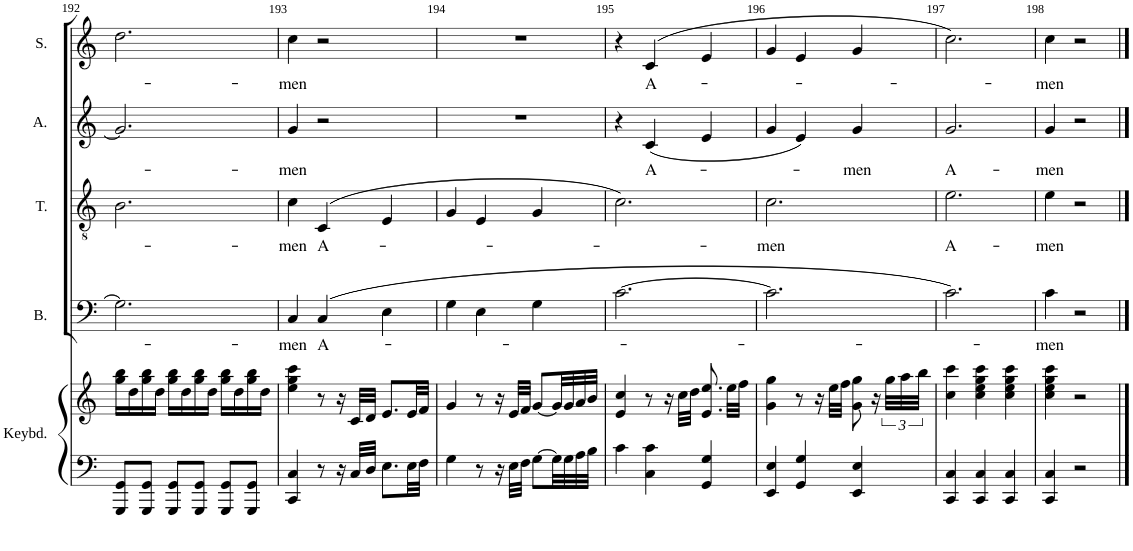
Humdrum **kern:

**kern	**kern	**kern	**text	**kern	**text	**kern	**text	**kern	**text
*part5	*part5	*part4	*part4	*part3	*part3	*part2	*part2	*part1	*part1
*staff6	*staff5	*staff4	*staff4	*staff3	*staff3	*staff2	*staff2	*staff1	*staff1
*I"Keyboard	*	*I"Bass	*	*I"Tenor	*	*I"Alto	*	*I"Soprano	*
*I'Keybd.	*	*I'B.	*	*I'T.	*	*I'A.	*	*I'S.	*
!!LO:PB:g=z
*clefF4	*clefG2	*clefF4	*	*clefGv2	*	*clefG2	*	*clefG2	*
*k[]	*k[]	*k[]	*	*k[]	*	*k[]	*	*k[]	*
*M3/4	*M3/4	*M3/4	*	*M3/4	*	*M3/4	*	*M3/4	*
=192	=192	=192	=192	=192	=192	=192	=192	=192	=192
8GGG/ 8GG/L	16gg\ 16bb\LL	2.G\]	.	2.B\	.	2.g/]	.	2.dd\	.
.	16dd\	.	.	.	.	.	.	.	.
8GGG/ 8GG/J	16gg\ 16bb\	.	.	.	.	.	.	.	.
.	16dd\JJ	.	.	.	.	.	.	.	.
8GGG/ 8GG/L	16gg\ 16bb\LL	.	.	.	.	.	.	.	.
.	16dd\	.	.	.	.	.	.	.	.
8GGG/ 8GG/J	16gg\ 16bb\	.	.	.	.	.	.	.	.
.	16dd\JJ	.	.	.	.	.	.	.	.
8GGG/ 8GG/L	16gg\ 16bb\LL	.	.	.	.	.	.	.	.
.	16dd\	.	.	.	.	.	.	.	.
8GGG/ 8GG/J	16gg\ 16bb\	.	.	.	.	.	.	.	.
.	16dd\JJ	.	.	.	.	.	.	.	.
=193	=193	=193	=193	=193	=193	=193	=193	=193	=193
!	!	!	!LO:LY:b	!	!LO:LY:b	!	!LO:LY:b	!	!LO:LY:b
4CC/ 4C/	4ee\ 4gg\ 4ccc\	4C/	men	4c\	men	4g/	-men	4cc\	men
!	!	!	!LO:LY:b	!	!LO:LY:b	!	!	!	!
8r	8r	(4C/	A-	(4C/	A-	2r	.	2r	.
16r	16r	.	.	.	.	.	.	.	.
32C/LLL	32c/LLL	.	.	.	.	.	.	.	.
32D/JJJ	32d/JJJ	.	.	.	.	.	.	.	.
8.E\L	8.e/L	4E\	.	4E/	.	.	.	.	.
32E\LL	32e/LL	.	.	.	.	.	.	.	.
32F\JJJ	32f/JJJ	.	.	.	.	.	.	.	.
=194	=194	=194	=194	=194	=194	=194	=194	=194	=194
4G\	4g/	4G\	.	4G/	.	2.r	.	2.r	.
8r	8r	4E\	.	4E/	.	.	.	.	.
16r	16r	.	.	.	.	.	.	.	.
32E\LLL	32e/LLL	.	.	.	.	.	.	.	.
32F\JJJ	32f/JJJ	.	.	.	.	.	.	.	.
[8G\L	[8g/L	4G\	.	4G/	.	.	.	.	.
32G\LL]	32g/LL]	.	.	.	.	.	.	.	.
32G\	32g/	.	.	.	.	.	.	.	.
32A\	32a/	.	.	.	.	.	.	.	.
32B\JJJ	32b/JJJ	.	.	.	.	.	.	.	.
=195	=195	=195	=195	=195	=195	=195	=195	=195	=195
4c\	4e/ 4cc/	[2.c\	.	2.c\)	.	4r	.	4r	.
!	!	!	!	!	!	!	!LO:LY:b	!	!LO:LY:b
4C\ 4c\	8r	.	.	.	.	(4c/	A-	(4c/	A-
.	16r	.	.	.	.	.	.	.	.
.	32cc\LLL	.	.	.	.	.	.	.	.
.	32dd\JJJ	.	.	.	.	.	.	.	.
4GG/ 4G/	8.e/ 8.ee/	.	.	.	.	4e/	.	4e/	.
.	32ee\LLL	.	.	.	.	.	.	.	.
.	32ff\JJJ	.	.	.	.	.	.	.	.
=196	=196	=196	=196	=196	=196	=196	=196	=196	=196
!	!	!	!	!	!LO:LY:b	!	!	!	!
4EE/ 4E/	4g\ 4gg\	2.c\]	.	2.c\	men	4g/	.	4g/	.
4GG/ 4G/	8r	.	.	.	.	4e/)	.	4e/	.
.	16r	.	.	.	.	.	.	.	.
.	32ee\LLL	.	.	.	.	.	.	.	.
.	32ff\JJJ	.	.	.	.	.	.	.	.
!	!	!	!	!	!	!	!LO:LY:b	!	!
4EE/ 4E/	8g\ 8gg\	.	.	.	.	4g/	men	4g/	.
.	16r	.	.	.	.	.	.	.	.
.	48gg\LLL	.	.	.	.	.	.	.	.
.	48aa\	.	.	.	.	.	.	.	.
.	48bb\JJJ	.	.	.	.	.	.	.	.
=197	=197	=197	=197	=197	=197	=197	=197	=197	=197
!	!	!	!	!	!LO:LY:b	!	!LO:LY:b	!	!
4CC/ 4C/	4cc\ 4ccc\	2.c\)	.	2.e\	A-	2.g/	A-	2.cc\)	.
4CC/ 4C/	4cc\ 4ee\ 4gg\ 4ccc\	.	.	.	.	.	.	.	.
4CC/ 4C/	4cc\ 4ee\ 4gg\ 4ccc\	.	.	.	.	.	.	.	.
=198	=198	=198	=198	=198	=198	=198	=198	=198	=198
!	!	!	!LO:LY:b	!	!LO:LY:b	!	!LO:LY:b	!	!LO:LY:b
4CC/ 4C/	4cc\ 4ee\ 4gg\ 4ccc\	4c\	men	4e\	-men	4g/	-men	4cc\	men
2r	2r	2r	.	2r	.	2r	.	2r	.
==	==	==	==	==	==	==	==	==	==
*-	*-	*-	*-	*-	*-	*-	*-	*-	*-
